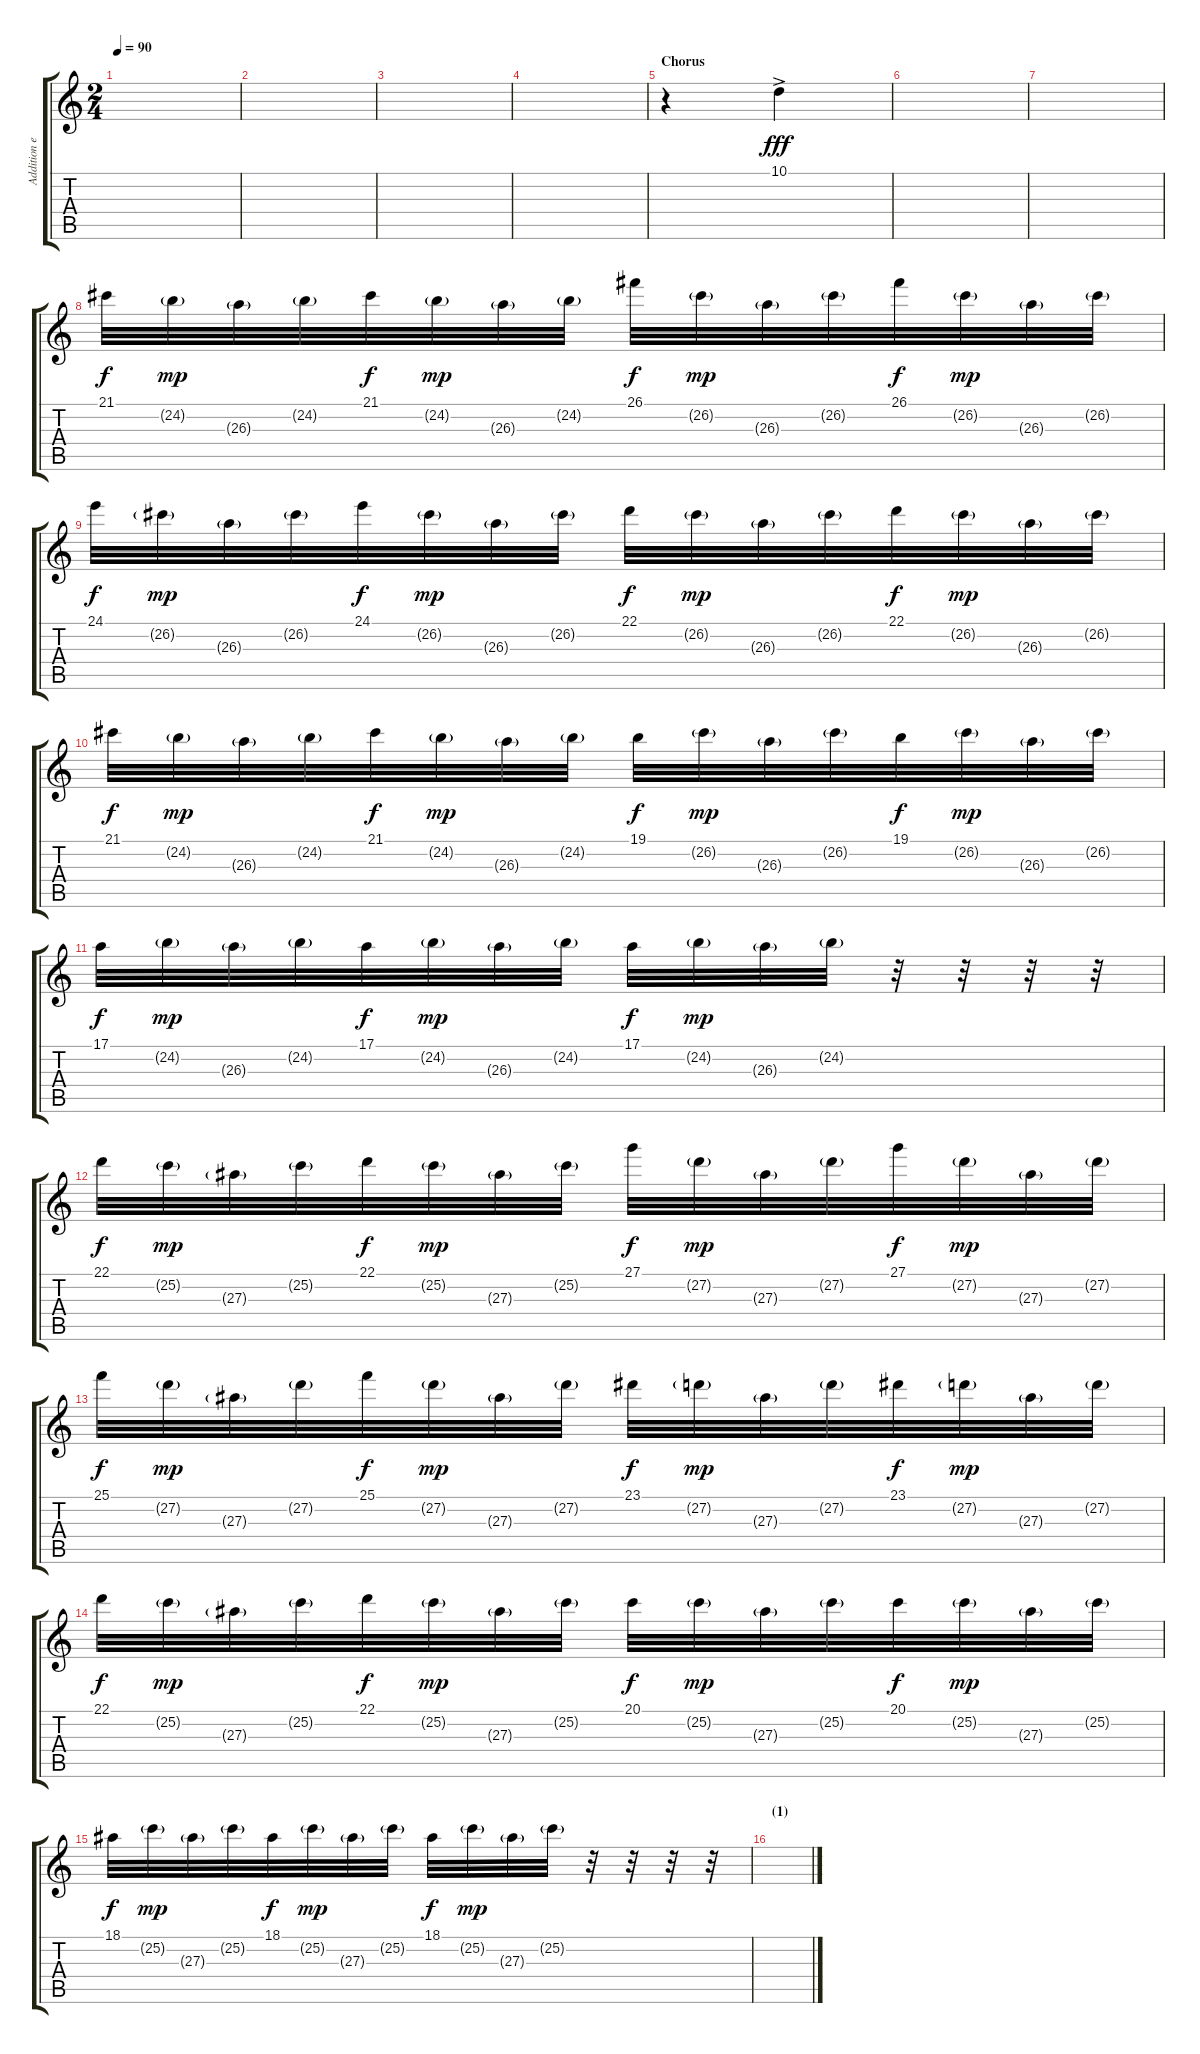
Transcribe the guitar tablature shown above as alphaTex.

\track ("Addition effects + instruments" "Addition e") {instrument stringensemble1}
\staff {score tabs}
\tuning (E4 B3 G3 D3 A2 E2) {hide}
\ts (2 4)
\tempo 90
\clef g2
\ks c
|
|
|
|
\section ("" "Chorus")
r.4 10.1{ac}.4{dy fff instrument tubularbells} |
|
|
21.1.32{dy f volume 13 instrument stringensemble1} 24.2{g}.32{dy mp} 26.3{g}.32 24.2{g}.32 21.1.32{dy f} 24.2{g}.32{dy mp} 26.3{g}.32 24.2{g}.32 26.1.32{dy f} 26.2{g}.32{dy mp} 26.3{g}.32 26.2{g}.32 26.1.32{dy f} 26.2{g}.32{dy mp} 26.3{g}.32 26.2{g}.32 |
24.1.32{dy f} 26.2{g}.32{dy mp} 26.3{g}.32 26.2{g}.32 24.1.32{dy f} 26.2{g}.32{dy mp} 26.3{g}.32 26.2{g}.32 22.1.32{dy f} 26.2{g}.32{dy mp} 26.3{g}.32 26.2{g}.32 22.1.32{dy f} 26.2{g}.32{dy mp} 26.3{g}.32 26.2{g}.32 |
21.1.32{dy f} 24.2{g}.32{dy mp} 26.3{g}.32 24.2{g}.32 21.1.32{dy f} 24.2{g}.32{dy mp} 26.3{g}.32 24.2{g}.32 19.1.32{dy f} 26.2{g}.32{dy mp} 26.3{g}.32 26.2{g}.32 19.1.32{dy f} 26.2{g}.32{dy mp} 26.3{g}.32 26.2{g}.32 |
17.1.32{dy f} 24.2{g}.32{dy mp} 26.3{g}.32 24.2{g}.32 17.1.32{dy f} 24.2{g}.32{dy mp} 26.3{g}.32 24.2{g}.32 17.1.32{dy f} 24.2{g}.32{dy mp} 26.3{g}.32 24.2{g}.32 r.32 r.32 r.32 r.32 |
22.1.32{dy f} 25.2{g}.32{dy mp} 27.3{g}.32 25.2{g}.32 22.1.32{dy f} 25.2{g}.32{dy mp} 27.3{g}.32 25.2{g}.32 27.1.32{dy f} 27.2{g}.32{dy mp} 27.3{g}.32 27.2{g}.32 27.1.32{dy f} 27.2{g}.32{dy mp} 27.3{g}.32 27.2{g}.32 |
25.1.32{dy f} 27.2{g}.32{dy mp} 27.3{g}.32 27.2{g}.32 25.1.32{dy f} 27.2{g}.32{dy mp} 27.3{g}.32 27.2{g}.32 23.1.32{dy f} 27.2{g}.32{dy mp} 27.3{g}.32 27.2{g}.32 23.1.32{dy f} 27.2{g}.32{dy mp} 27.3{g}.32 27.2{g}.32 |
22.1.32{dy f} 25.2{g}.32{dy mp} 27.3{g}.32 25.2{g}.32 22.1.32{dy f} 25.2{g}.32{dy mp} 27.3{g}.32 25.2{g}.32 20.1.32{dy f} 25.2{g}.32{dy mp} 27.3{g}.32 25.2{g}.32 20.1.32{dy f} 25.2{g}.32{dy mp} 27.3{g}.32 25.2{g}.32 |
18.1.32{dy f} 25.2{g}.32{dy mp} 27.3{g}.32 25.2{g}.32 18.1.32{dy f} 25.2{g}.32{dy mp} 27.3{g}.32 25.2{g}.32 18.1.32{dy f} 25.2{g}.32{dy mp} 27.3{g}.32 25.2{g}.32 r.32 r.32 r.32 r.32 |
\section ("" "(1)")
